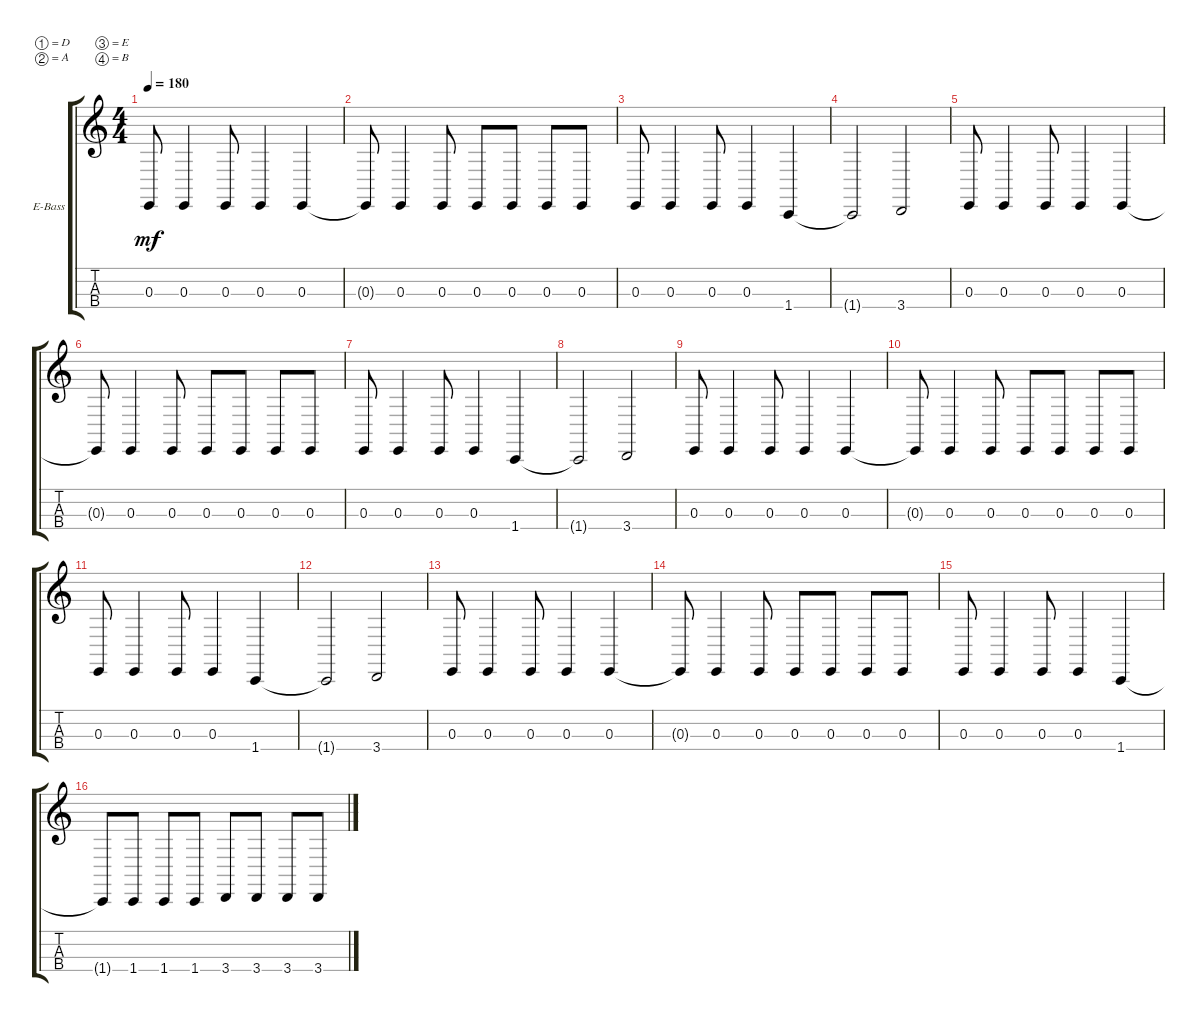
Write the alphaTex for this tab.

\bracketExtendMode groupsimilarinstruments
\firstSystemTrackNameOrientation horizontal
\otherSystemsTrackNameOrientation horizontal
\track ("Electric Bass" "E-Bass") {instrument electricbassfinger}
\staff {score tabs}
\tuning (D2 A1 E1 B0)
\ts (4 4)
\tempo 180
\clef g2
\ks c
0.3.8{dy mf} 0.3.4 0.3.8 0.3.4 0.3.4 |
0.3{t}.8 0.3.4 0.3.8 0.3.8 0.3.8 0.3.8 0.3.8 |
0.3.8 0.3.4 0.3.8 0.3.4 1.4.4 |
1.4{t}.2 3.4.2 |
0.3.8 0.3.4 0.3.8 0.3.4 0.3.4 |
0.3{t}.8 0.3.4 0.3.8 0.3.8 0.3.8 0.3.8 0.3.8 |
0.3.8 0.3.4 0.3.8 0.3.4 1.4.4 |
1.4{t}.2 3.4.2 |
0.3.8 0.3.4 0.3.8 0.3.4 0.3.4 |
0.3{t}.8 0.3.4 0.3.8 0.3.8 0.3.8 0.3.8 0.3.8 |
0.3.8 0.3.4 0.3.8 0.3.4 1.4.4 |
1.4{t}.2 3.4.2 |
0.3.8 0.3.4 0.3.8 0.3.4 0.3.4 |
0.3{t}.8 0.3.4 0.3.8 0.3.8 0.3.8 0.3.8 0.3.8 |
0.3.8 0.3.4 0.3.8 0.3.4 1.4.4 |
1.4{t}.8 1.4.8 1.4.8 1.4.8 3.4.8 3.4.8 3.4.8 3.4.8
